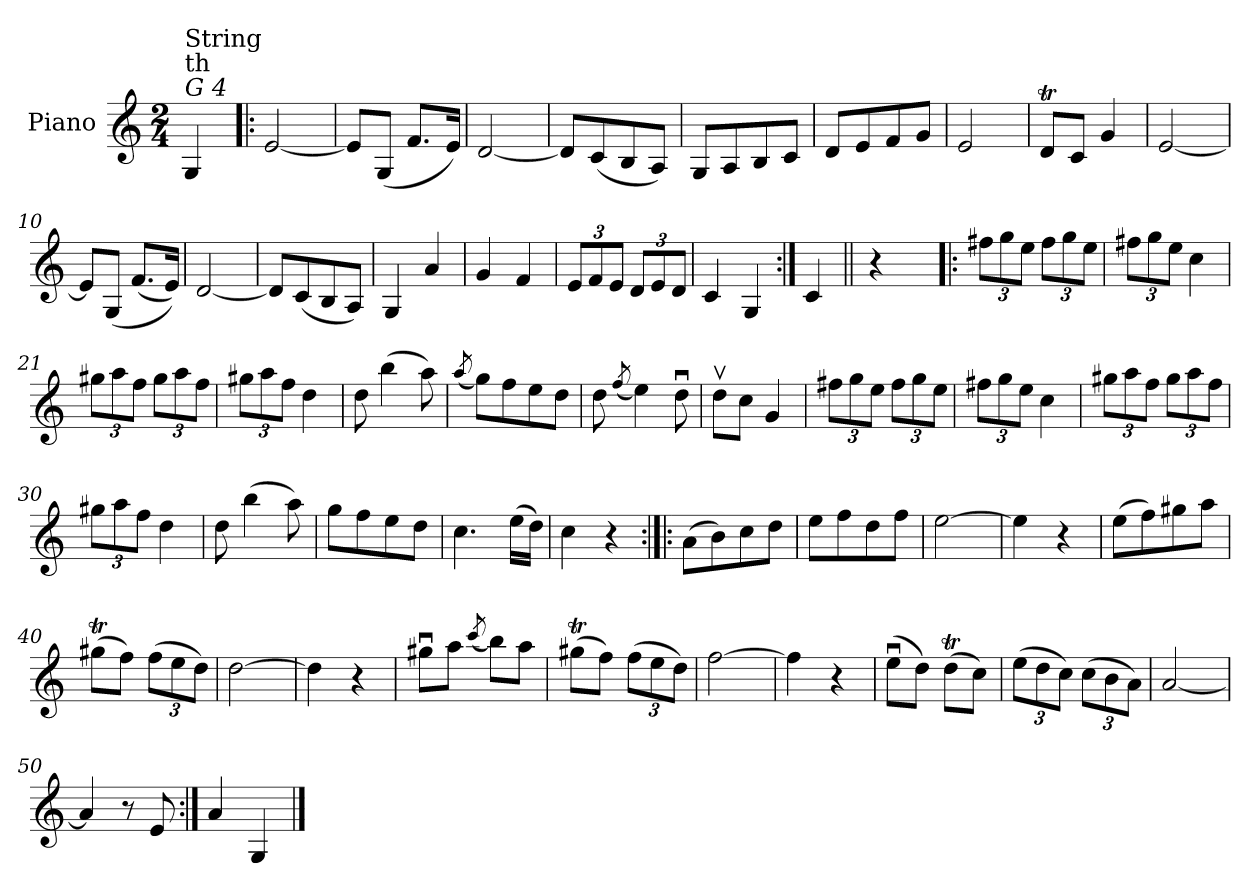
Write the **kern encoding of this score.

**kern
*part1
*staff1
*I"Piano
*I'Pno.
*clefG2
*k[]
*M2/4
=
!LO:TX:a:i:t=G 4
!LO:TX:a:t=th
!LO:TX:a:t=String
4G/
=1!|:
[2e/
=2
8e/L]
(<8G/J
8.f/L
16e/Jk)
=3
[2d/
=4
8d/L]
(<8c/
8B/
8A/J)
=5
8G/L
8A/
8B/
8c/J
!!LO:LB:g=z
=6
8d/L
8e/
8f/
8g/J
=7
2e/
=8
8dT/L
8c/J
4g/
=9
[2e/
=10
8e/L]
(<8G/J
(<8.f/L
16e/Jk))
=11
[2d/
=12
8d/L]
(<8c/
8B/
8A/J)
!!LO:LB:g=z
=13
4G/
4a/
=14
4g/
4f/
=15
*Xbrackettup
12e/L
12f/
12e/J
12d/L
12e/
12d/J
=16
4c/
4G/
=17:|!
4c/
=18||
4r
=19!|:
12ff#X\L
12gg\
12ee\J
12ff#\L
12gg\
12ee\J
!!LO:LB:g=z
=20
12ff#X\L
12gg\
12ee\J
4cc\
=21
12gg#X\L
12aa\
12ff\J
12gg#\L
12aa\
12ff\J
=22
12gg#X\L
12aa\
12ff\J
4dd\
=23
8dd\
(>4bb\
8aa\)
!!LO:LB:g=z
=24
(<8qaa/
8gg\L)
8ff\
8ee\
8dd\J
=25
8dd\
(<8qff/
4ee\)
8ddu\
=26
8ddv\L
8cc\J
4g/
=27
12ff#X\L
12gg\
12ee\J
12ff#\L
12gg\
12ee\J
=28
12ff#X\L
12gg\
12ee\J
4cc\
!!LO:LB:g=z
=29
12gg#X\L
12aa\
12ff\J
12gg#\L
12aa\
12ff\J
=30
12gg#X\L
12aa\
12ff\J
4dd\
=31
8dd\
(>4bb\
8aa\)
=32
8gg\L
8ff\
8ee\
8dd\J
=33
4.cc\
(>16ee\LL
16dd\JJ)
!!LO:LB:g=z
=34
4cc\
4r
=35:|!|:
(>8a\L
8b\)
8cc\
8dd\J
=36
8ee\L
8ff\
8dd\
8ff\J
=37
[2ee\
=38
4ee\]
4r
=39
(>8ee\L
8ff\)
8gg#X\
8aa\J
!!LO:LB:g=z
=40
(>8gg#Xt\L
8ff\J)
(>12ff\L
12ee\
12dd\J)
=41
[2dd\
=42
4dd\]
4r
=43
8gg#Xu\L
8aa\J
(<8qccc/
8bb\L)
8aa\J
=44
(>8gg#Xt\L
8ff\J)
(>12ff\L
12ee\
12dd\J)
=45
[2ff\
!!LO:LB:g=z
=46
4ff\]
4r
=47
(>8eeu\L
8dd\J)
(>8ddT\L
8cc\J)
=48
(>12ee\L
12dd\
12cc\J)
(>12cc\L
12b\
12a\J)
=49
[2a/
=50
4a/]
8r
8e/
=51:|!
4a/
4G/
==
*-
